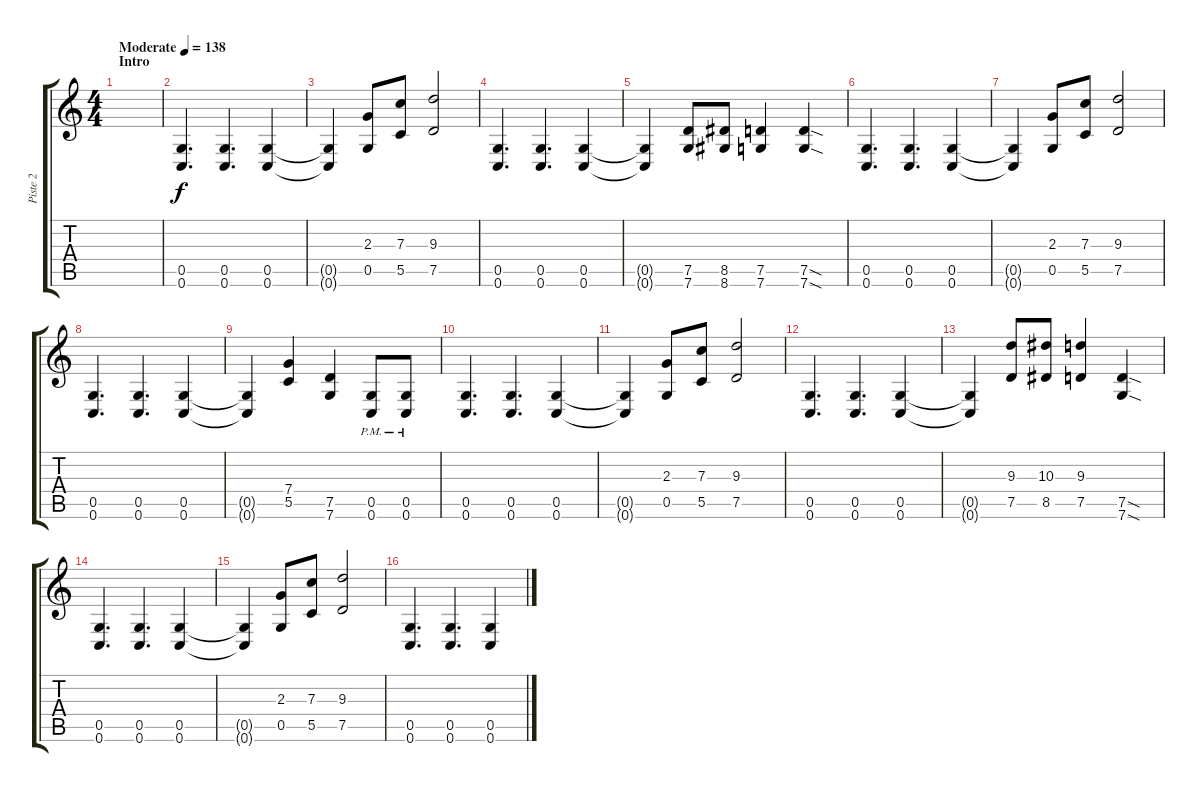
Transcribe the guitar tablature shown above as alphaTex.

\track ("Piste 2" "Piste 2") {instrument distortionguitar}
\staff {score tabs}
\tuning (D4 A3 F3 C3 G2 C2) {hide}
\ts (4 4)
\section ("" "Intro")
\tempo (138 "Moderate")
\clef g2
\ks c
|
(0.5 0.6).4{d} (0.5 0.6).4{d} (0.5 0.6).4 |
(0.5{t} 0.6{t}).4 (2.3 0.5).8 (7.3 5.5).8 (9.3 7.5).2 |
(0.5 0.6).4{d} (0.5 0.6).4{d} (0.5 0.6).4 |
(0.5{t} 0.6{t}).4 (7.5 7.6).8 (8.5 8.6).8 (7.5 7.6).4 (7.5{sod} 7.6{sod}).4 |
(0.5 0.6).4{d} (0.5 0.6).4{d} (0.5 0.6).4 |
(0.5{t} 0.6{t}).4 (2.3 0.5).8 (7.3 5.5).8 (9.3 7.5).2 |
(0.5 0.6).4{d} (0.5 0.6).4{d} (0.5 0.6).4 |
(0.5{t} 0.6{t}).4 (7.4 5.5).4 (7.5 7.6).4 (0.5{pm} 0.6{pm}).8 (0.5{pm} 0.6{pm}).8 |
(0.5 0.6).4{d} (0.5 0.6).4{d} (0.5 0.6).4 |
(0.5{t} 0.6{t}).4 (2.3 0.5).8 (7.3 5.5).8 (9.3 7.5).2 |
(0.5 0.6).4{d} (0.5 0.6).4{d} (0.5 0.6).4 |
(0.5{t} 0.6{t}).4 (9.3 7.5).8 (10.3 8.5).8 (9.3 7.5).4 (7.5{sod} 7.6{sod}).4 |
(0.5 0.6).4{d} (0.5 0.6).4{d} (0.5 0.6).4 |
(0.5{t} 0.6{t}).4 (2.3 0.5).8 (7.3 5.5).8 (9.3 7.5).2 |
(0.5 0.6).4{d} (0.5 0.6).4{d} (0.5 0.6).4
